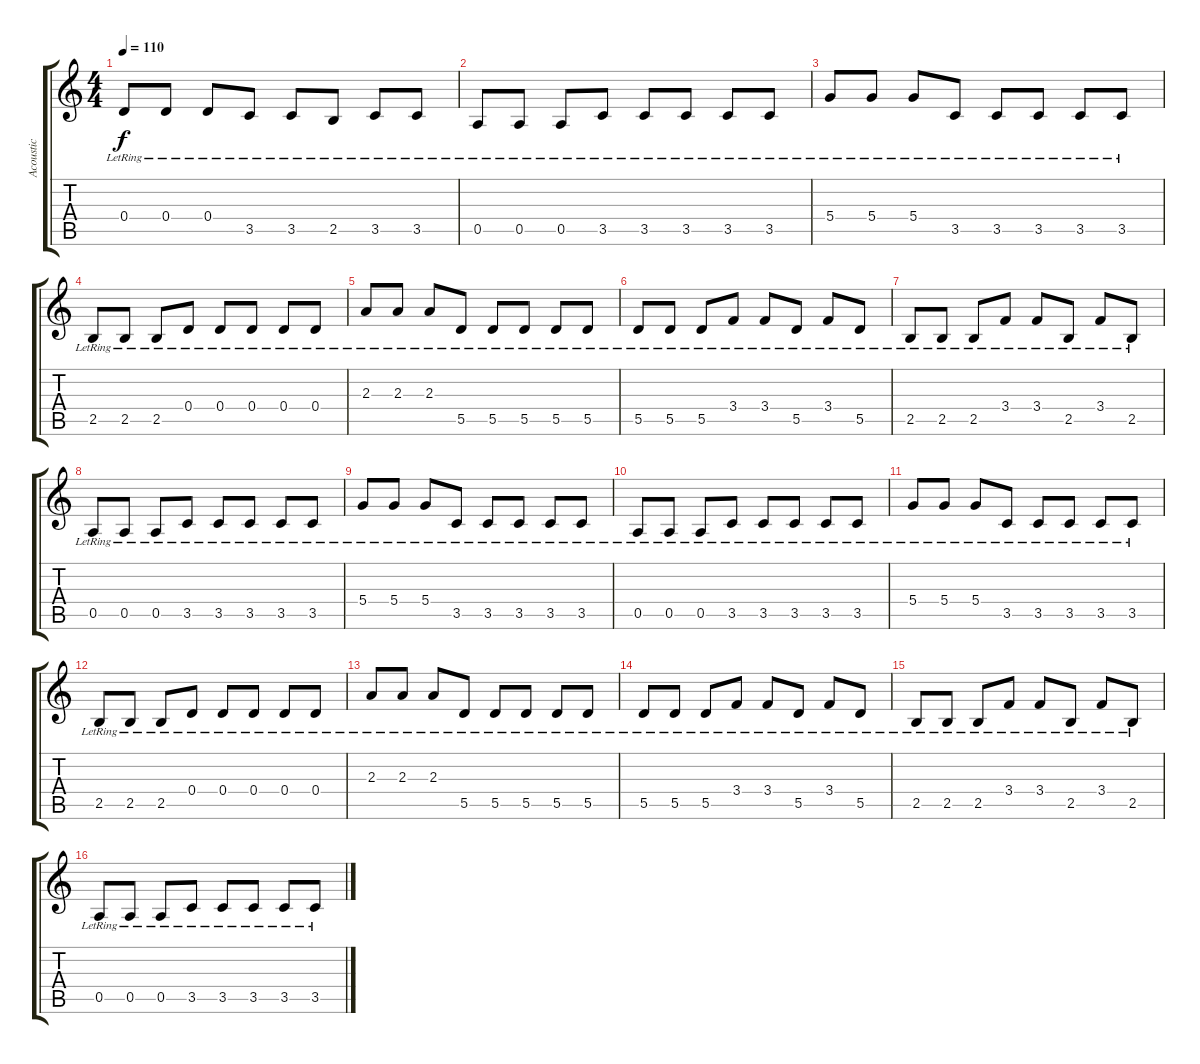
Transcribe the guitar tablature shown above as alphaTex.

\track ("Acoustic" "Acoustic") {instrument acousticguitarsteel}
\staff {score tabs}
\tuning (E4 B3 G3 D3 A2 E2) {hide}
\ts (4 4)
\tempo 110
\clef g2
\ks c
0.4{lr}.8{dy f} 0.4{lr}.8 0.4{lr}.8 3.5{lr}.8 3.5{lr}.8 2.5{lr}.8 3.5{lr}.8 3.5{lr}.8 |
0.5{lr}.8 0.5{lr}.8 0.5{lr}.8 3.5{lr}.8 3.5{lr}.8 3.5{lr}.8 3.5{lr}.8 3.5{lr}.8 |
5.4{lr}.8 5.4{lr}.8 5.4{lr}.8 3.5{lr}.8 3.5{lr}.8 3.5{lr}.8 3.5{lr}.8 3.5{lr}.8 |
2.5{lr}.8 2.5{lr}.8 2.5{lr}.8 0.4{lr}.8 0.4{lr}.8 0.4{lr}.8 0.4{lr}.8 0.4{lr}.8 |
2.3{lr}.8 2.3{lr}.8 2.3{lr}.8 5.5{lr}.8 5.5{lr}.8 5.5{lr}.8 5.5{lr}.8 5.5{lr}.8 |
5.5{lr}.8 5.5{lr}.8 5.5{lr}.8 3.4{lr}.8 3.4{lr}.8 5.5{lr}.8 3.4{lr}.8 5.5{lr}.8 |
2.5{lr}.8 2.5{lr}.8 2.5{lr}.8 3.4{lr}.8 3.4{lr}.8 2.5{lr}.8 3.4{lr}.8 2.5{lr}.8 |
0.5{lr}.8 0.5{lr}.8 0.5{lr}.8 3.5{lr}.8 3.5{lr}.8 3.5{lr}.8 3.5{lr}.8 3.5{lr}.8 |
5.4{lr}.8 5.4{lr}.8 5.4{lr}.8 3.5{lr}.8 3.5{lr}.8 3.5{lr}.8 3.5{lr}.8 3.5{lr}.8 |
0.5{lr}.8 0.5{lr}.8 0.5{lr}.8 3.5{lr}.8 3.5{lr}.8 3.5{lr}.8 3.5{lr}.8 3.5{lr}.8 |
5.4{lr}.8 5.4{lr}.8 5.4{lr}.8 3.5{lr}.8 3.5{lr}.8 3.5{lr}.8 3.5{lr}.8 3.5{lr}.8 |
2.5{lr}.8 2.5{lr}.8 2.5{lr}.8 0.4{lr}.8 0.4{lr}.8 0.4{lr}.8 0.4{lr}.8 0.4{lr}.8 |
2.3{lr}.8 2.3{lr}.8 2.3{lr}.8 5.5{lr}.8 5.5{lr}.8 5.5{lr}.8 5.5{lr}.8 5.5{lr}.8 |
5.5{lr}.8 5.5{lr}.8 5.5{lr}.8 3.4{lr}.8 3.4{lr}.8 5.5{lr}.8 3.4{lr}.8 5.5{lr}.8 |
2.5{lr}.8 2.5{lr}.8 2.5{lr}.8 3.4{lr}.8 3.4{lr}.8 2.5{lr}.8 3.4{lr}.8 2.5{lr}.8 |
0.5{lr}.8 0.5{lr}.8 0.5{lr}.8 3.5{lr}.8 3.5{lr}.8 3.5{lr}.8 3.5{lr}.8 3.5{lr}.8
